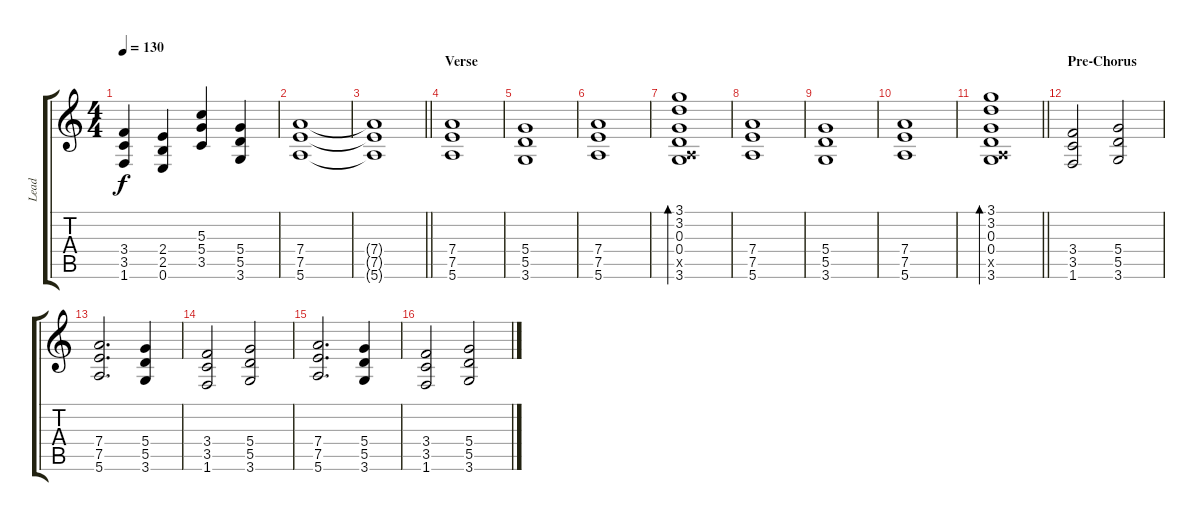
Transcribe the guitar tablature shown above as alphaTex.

\track ("Lead" "Lead") {instrument overdrivenguitar}
\staff {score tabs}
\tuning (E4 B3 G3 D3 A2 E2) {hide}
\ts (4 4)
\tempo 130
\clef g2
\ks c
(3.4 3.5 1.6).4{dy f} (2.4 2.5 0.6).4 (5.3 5.4 3.5).4 (5.4 5.5 3.6).4 |
(7.4 7.5 5.6).1 |
\barLineRight lightlight
(7.4{t} 7.5{t} 5.6{t}).1 |
\section ("" "Verse")
(7.4 7.5 5.6).1 |
(5.4 5.5 3.6).1 |
(7.4 7.5 5.6).1 |
(3.1 3.2 0.3 0.4 0.5{x} 3.6).1{bd 60} |
(7.4 7.5 5.6).1 |
(5.4 5.5 3.6).1 |
(7.4 7.5 5.6).1 |
\barLineRight lightlight
(3.1 3.2 0.3 0.4 0.5{x} 3.6).1{bd 60} |
\section ("" "Pre-Chorus")
(3.4 3.5 1.6).2 (5.4 5.5 3.6).2 |
(7.4 7.5 5.6).2{d} (5.4 5.5 3.6).4 |
(3.4 3.5 1.6).2 (5.4 5.5 3.6).2 |
(7.4 7.5 5.6).2{d} (5.4 5.5 3.6).4 |
(3.4 3.5 1.6).2 (5.4 5.5 3.6).2
